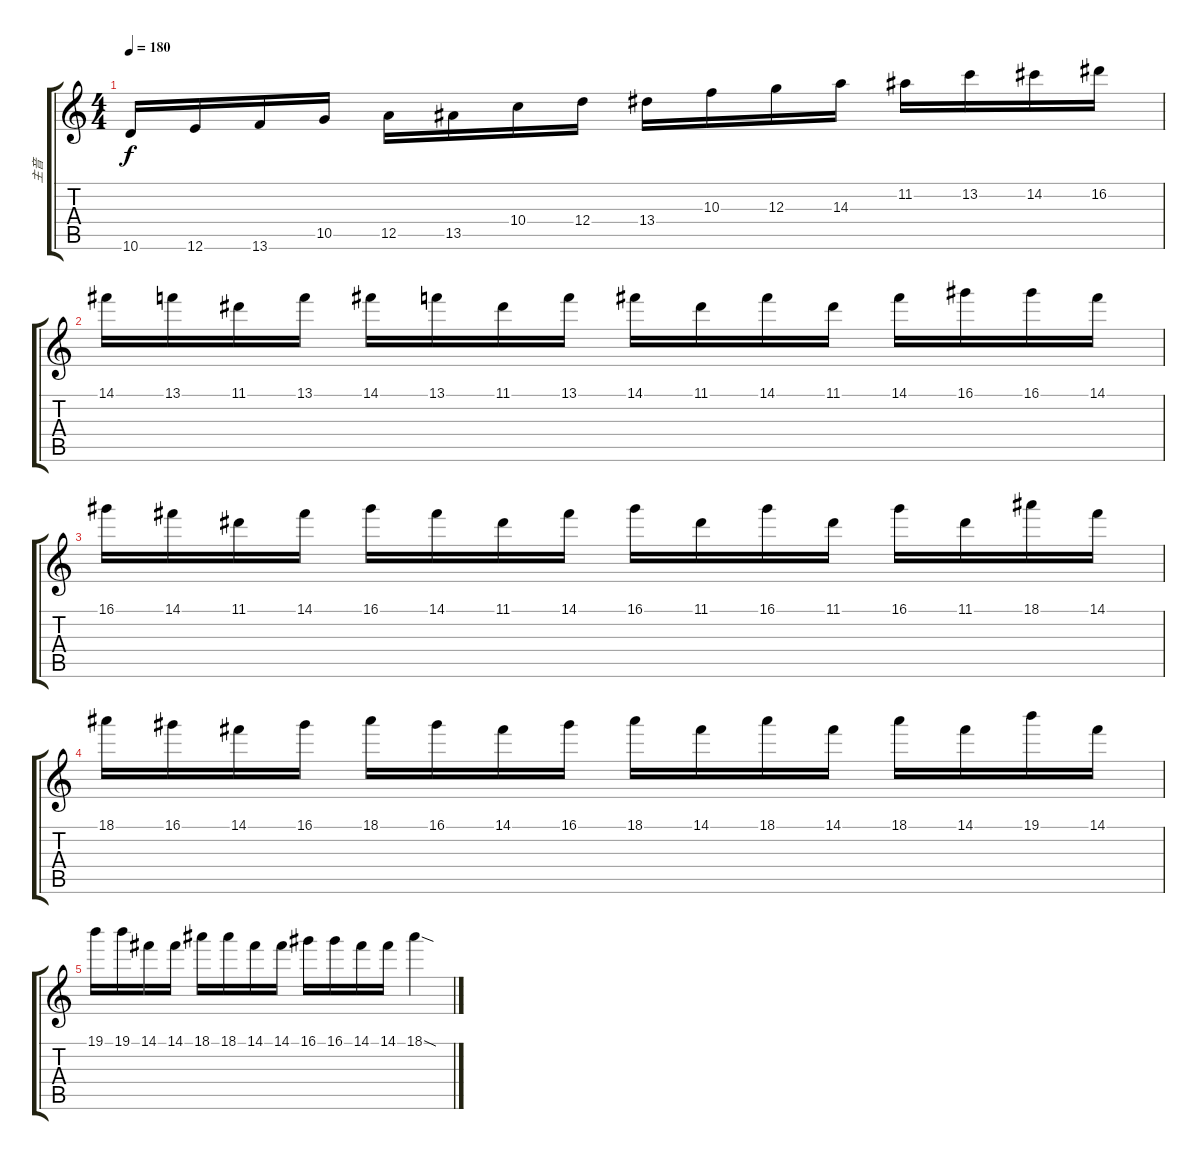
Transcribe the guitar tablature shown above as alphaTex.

\track ("主音" "主音") {instrument overdrivenguitar}
\staff {score tabs}
\tuning (E4 B3 G3 D3 A2 E2) {hide}
\ts (4 4)
\tempo 180
\clef g2
\ks c
10.6.16{dy f} 12.6.16 13.6.16 10.5.16 12.5.16 13.5.16 10.4.16 12.4.16 13.4.16 10.3.16 12.3.16 14.3.16 11.2.16 13.2.16 14.2.16 16.2.16 |
14.1.16 13.1.16 11.1.16 13.1.16 14.1.16 13.1.16 11.1.16 13.1.16 14.1.16 11.1.16 14.1.16 11.1.16 14.1.16 16.1.16 16.1.16 14.1.16 |
16.1.16 14.1.16 11.1.16 14.1.16 16.1.16 14.1.16 11.1.16 14.1.16 16.1.16 11.1.16 16.1.16 11.1.16 16.1.16 11.1.16 18.1.16 14.1.16 |
18.1.16 16.1.16 14.1.16 16.1.16 18.1.16 16.1.16 14.1.16 16.1.16 18.1.16 14.1.16 18.1.16 14.1.16 18.1.16{txt ""} 14.1.16 19.1.16 14.1.16 |
19.1.16 19.1.16 14.1.16 14.1.16 18.1.16 18.1.16 14.1.16 14.1.16 16.1.16 16.1.16 14.1.16 14.1.16 18.1{sod}.4
